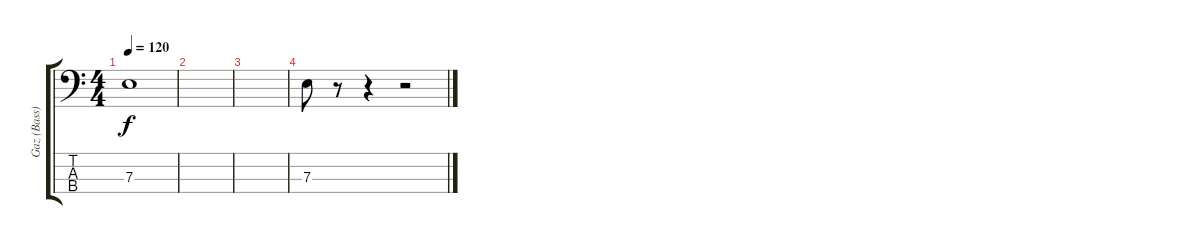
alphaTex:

\track ("Gaz (Bass)" "Gaz (Bass)") {instrument electricbassfinger}
\staff {score tabs}
\tuning (G2 D2 A1 E1) {hide}
\ts (4 4)
\tempo 120
\clef f4
\ks c
7.3.1{dy f} |
|
|
7.3.8 r.8 r.4 r.2
